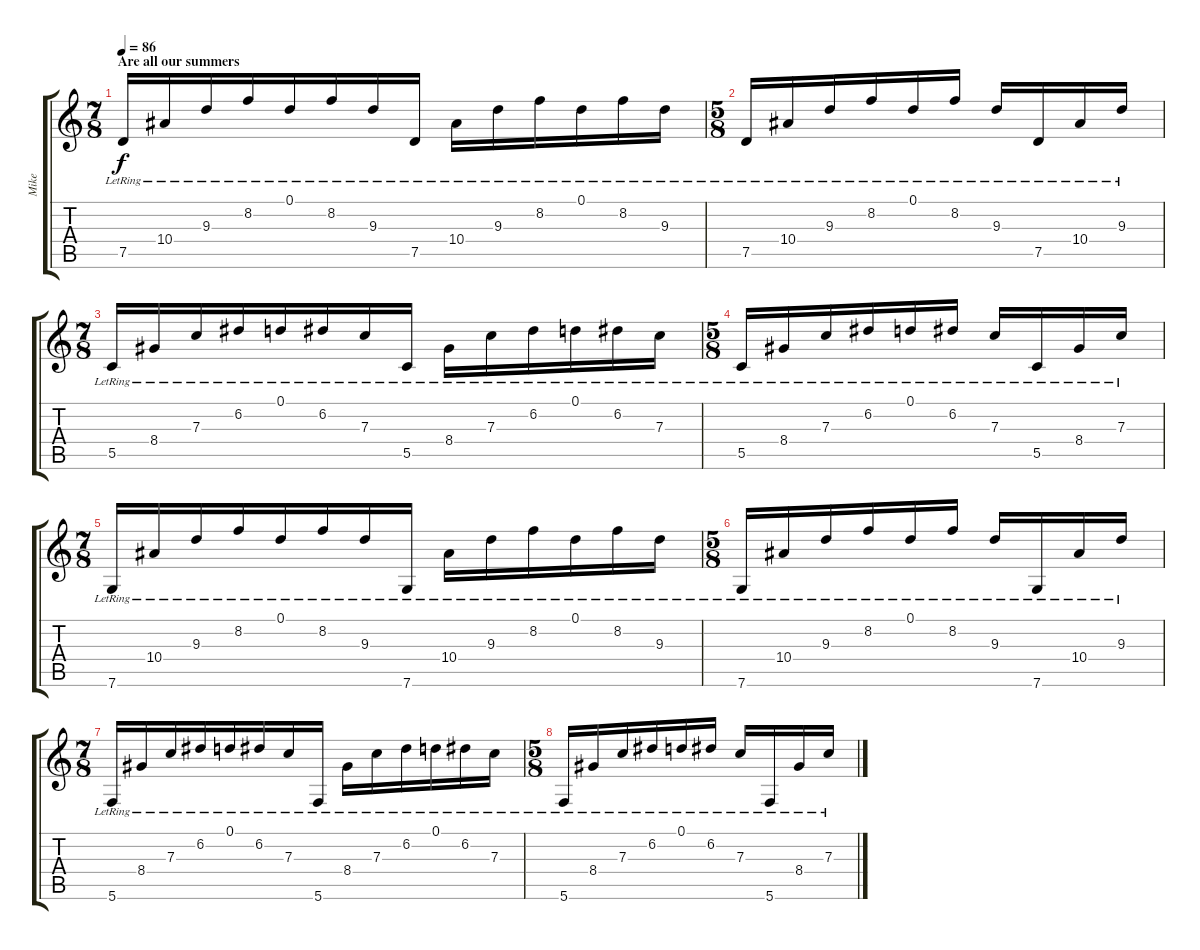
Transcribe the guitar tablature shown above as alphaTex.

\track ("Mike" "Mike") {instrument electricguitarclean}
\staff {score tabs}
\tuning (D4 A3 F3 C3 G2 C2) {hide}
\ts (7 8)
\section ("" "Are all our summers")
\tempo 86
\clef g2
\ks c
7.5{lr}.16{dy f} 10.4{lr}.16 9.3{lr}.16 8.2{lr}.16 0.1{lr}.16 8.2{lr}.16 9.3{lr}.16 7.5{lr}.16 10.4{lr}.16 9.3{lr}.16 8.2{lr}.16 0.1{lr}.16 8.2{lr}.16 9.3{lr}.16 |
\ts (5 8)
7.5{lr}.16 10.4{lr}.16 9.3{lr}.16 8.2{lr}.16 0.1{lr}.16 8.2{lr}.16 9.3{lr}.16 7.5{lr}.16 10.4{lr}.16 9.3{lr}.16 |
\ts (7 8)
5.5{lr}.16 8.4{lr}.16 7.3{lr}.16 6.2{lr}.16 0.1{lr}.16 6.2{lr}.16 7.3{lr}.16 5.5{lr}.16 8.4{lr}.16 7.3{lr}.16 6.2{lr}.16 0.1{lr}.16 6.2{lr}.16 7.3{lr}.16 |
\ts (5 8)
5.5{lr}.16 8.4{lr}.16 7.3{lr}.16 6.2{lr}.16 0.1{lr}.16 6.2{lr}.16 7.3{lr}.16 5.5{lr}.16 8.4{lr}.16 7.3{lr}.16 |
\ts (7 8)
7.6{lr}.16 10.4{lr}.16 9.3{lr}.16 8.2{lr}.16 0.1{lr}.16 8.2{lr}.16 9.3{lr}.16 7.6{lr}.16 10.4{lr}.16 9.3{lr}.16 8.2{lr}.16 0.1{lr}.16 8.2{lr}.16 9.3{lr}.16 |
\ts (5 8)
7.6{lr}.16 10.4{lr}.16 9.3{lr}.16 8.2{lr}.16 0.1{lr}.16 8.2{lr}.16 9.3{lr}.16 7.6{lr}.16 10.4{lr}.16 9.3{lr}.16 |
\ts (7 8)
5.6{lr}.16 8.4{lr}.16 7.3{lr}.16 6.2{lr}.16 0.1{lr}.16 6.2{lr}.16 7.3{lr}.16 5.6{lr}.16 8.4{lr}.16 7.3{lr}.16 6.2{lr}.16 0.1{lr}.16 6.2{lr}.16 7.3{lr}.16 |
\ts (5 8)
5.6{lr}.16 8.4{lr}.16 7.3{lr}.16 6.2{lr}.16 0.1{lr}.16 6.2{lr}.16 7.3{lr}.16 5.6{lr}.16 8.4{lr}.16 7.3{lr}.16
